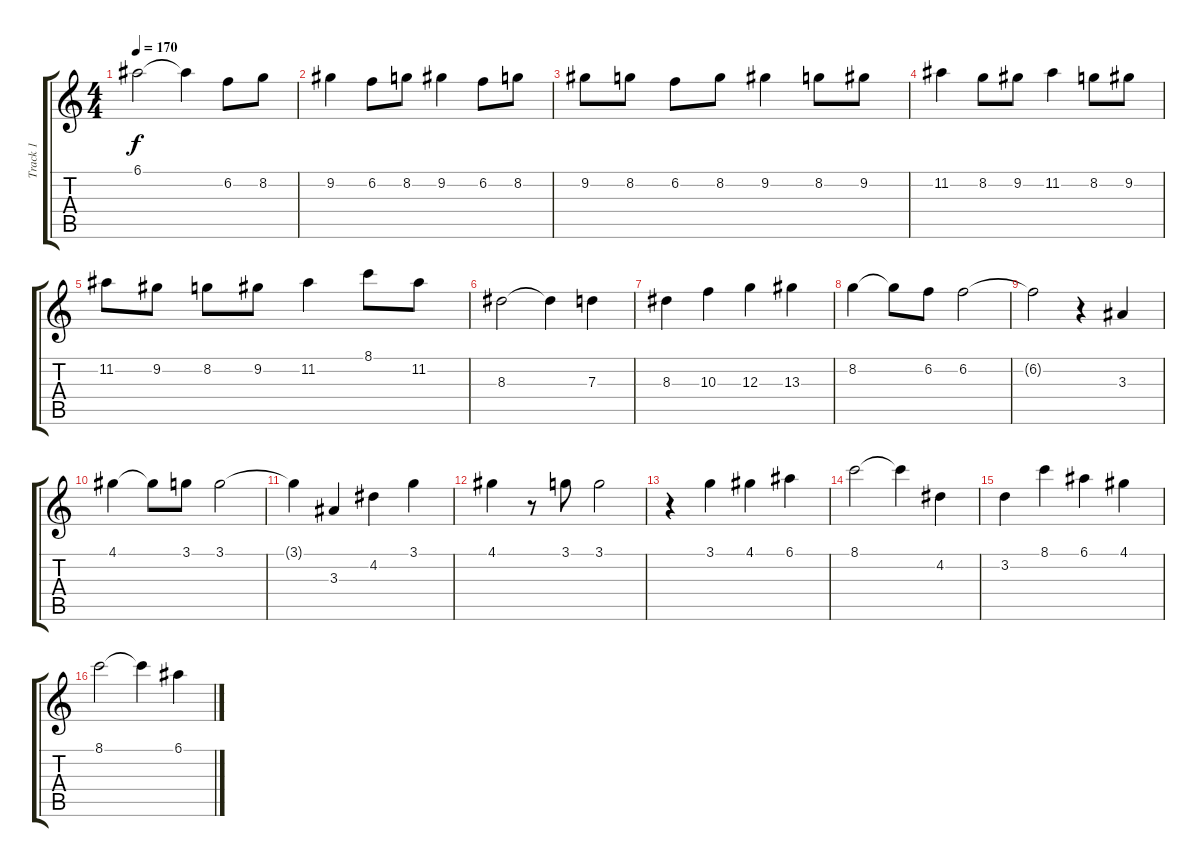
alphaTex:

\track ("Track 1" "Track 1") {instrument overdrivenguitar}
\staff {score tabs}
\tuning (E4 B3 G3 D3 A2 E2) {hide}
\ts (4 4)
\tempo 170
\clef g2
\ks c
6.1.2{dy f} 6.1{t}.4 6.2.8 8.2.8 |
9.2.4 6.2.8 8.2.8 9.2.4 6.2.8 8.2.8 |
9.2.8 8.2.8 6.2.8 8.2.8 9.2.4 8.2.8 9.2.8 |
11.2.4 8.2.8 9.2.8 11.2.4 8.2.8 9.2.8 |
11.2.8 9.2.8 8.2.8 9.2.8 11.2.4 8.1.8 11.2.8 |
8.3.2 8.3{t}.4 7.3.4 |
8.3.4 10.3.4 12.3.4 13.3.4 |
8.2.4 8.2{t}.8 6.2.8 6.2.2 |
6.2{t}.2 r.4 3.3.4 |
4.1.4 4.1{t}.8 3.1.8 3.1.2 |
3.1{t}.4 3.3.4 4.2.4 3.1.4 |
4.1.4 r.8 3.1.8 3.1.2 |
r.4 3.1.4 4.1.4 6.1.4 |
8.1.2 8.1{t}.4 4.2.4 |
3.2.4 8.1.4 6.1.4 4.1.4 |
8.1.2 8.1{t}.4 6.1.4
